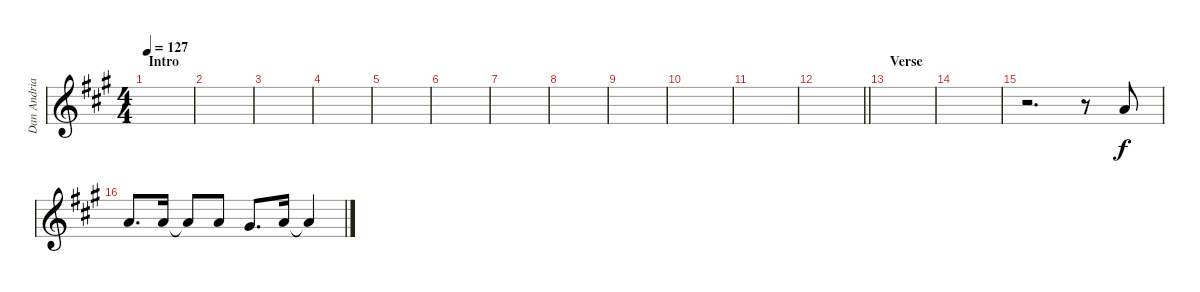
\track ("Dan Andriano - Vocals" "Dan Andria") {instrument distortionguitar}
\staff {score}
\tuning (E4 B3 G3 D3 A2 E2) {hide}
\ts (4 4)
\section ("" "Intro")
\tempo 127
\clef g2
\ks a
|
|
|
|
|
|
|
|
|
|
|
\barLineRight lightlight
|
\section ("" "Verse")
|
|
r.2{d} r.8 7.4.8 |
7.4.8{d} 2.3.16 2.3{t}.8 2.3.8 1.3.8{d} 2.3.16 2.3{t}.4
